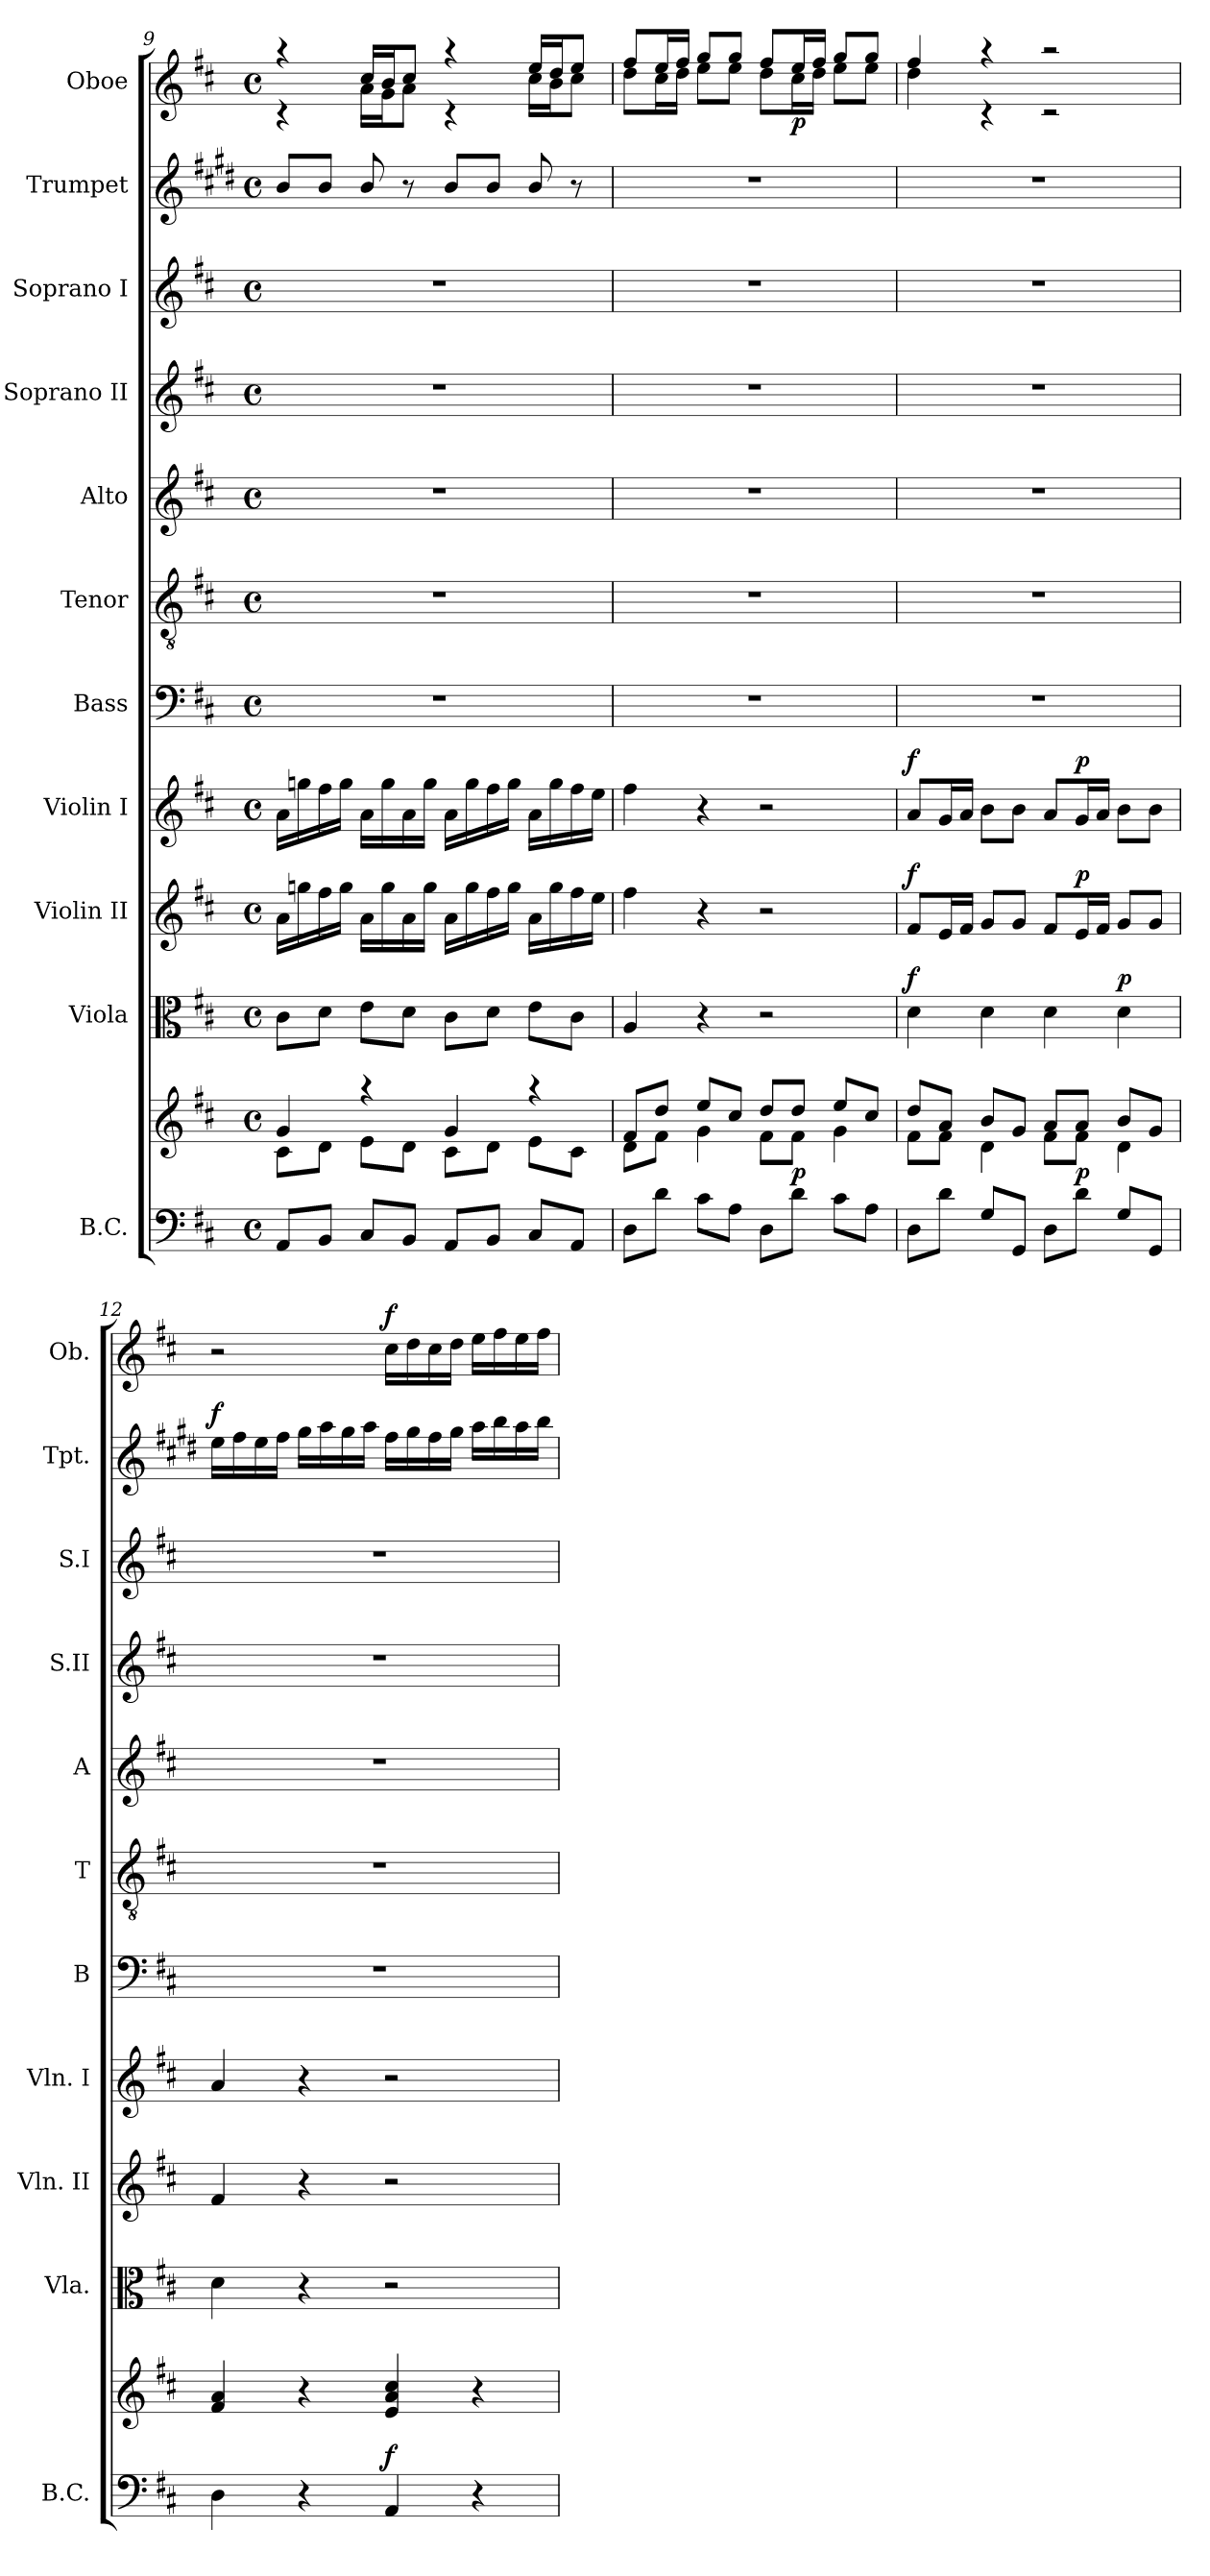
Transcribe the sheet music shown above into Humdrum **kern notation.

**kern	**kern	**dynam	**kern	**dynam	**kern	**dynam	**kern	**dynam	**kern	**kern	**kern	**kern	**kern	**kern	**dynam	**kern	**dynam
*part11	*part11	*part11	*part10	*part10	*part9	*part9	*part8	*part8	*part7	*part6	*part5	*part4	*part3	*part2	*part2	*part1	*part1
*staff12	*staff11	*staff11/12	*staff10	*staff10	*staff9	*staff9	*staff8	*staff8	*staff7	*staff6	*staff5	*staff4	*staff3	*staff2	*staff2	*staff1	*staff1
*I"B.C.	*	*	*I"Viola	*	*I"Violin II	*	*I"Violin I	*	*I"Bass	*I"Tenor	*I"Alto	*I"Soprano II	*I"Soprano I	*I"Trumpet	*	*I"Oboe	*
*I'B.C.	*	*	*I'Vla.	*	*I'Vln. II	*	*I'Vln. I	*	*I'B	*I'T	*I'A	*I'S.II	*I'S.I	*I'Tpt.	*	*I'Ob.	*
*clefF4	*clefG2	*	*clefC3	*	*clefG2	*	*clefG2	*	*clefF4	*clefGv2	*clefG2	*clefG2	*clefG2	*clefG2	*	*clefG2	*
*	*	*	*	*	*	*	*	*	*	*	*	*	*	*ITrd1c2	*	*	*
*k[f#c#]	*k[f#c#]	*	*k[f#c#]	*	*k[f#c#]	*	*k[f#c#]	*	*k[f#c#]	*k[f#c#]	*k[f#c#]	*k[f#c#]	*k[f#c#]	*k[f#c#]	*	*k[f#c#]	*
*D:	*D:	*	*D:	*	*D:	*	*D:	*	*D:	*D:	*D:	*D:	*D:	*D:	*	*D:	*
*M4/4	*M4/4	*	*M4/4	*	*M4/4	*	*M4/4	*	*M4/4	*M4/4	*M4/4	*M4/4	*M4/4	*M4/4	*	*M4/4	*
*met(c)	*met(c)	*	*met(c)	*	*met(c)	*	*met(c)	*	*met(c)	*met(c)	*met(c)	*met(c)	*met(c)	*met(c)	*	*met(c)	*
=9	=9	=9	=9	=9	=9	=9	=9	=9	=9	=9	=9	=9	=9	=9	=9	=9	=9
*	*^	*	*	*	*	*	*	*	*	*	*	*	*	*	*	*^	*
8AA/L	4g/	8c#\L	.	8c#\L	.	16a\LL	.	16a\LL	.	1r	1r	1r	1r	1r	8a/L	.	4raa	4rc	.
.	.	.	.	.	.	16ggn\	.	16ggn\	.	.	.	.	.	.	.	.	.	.	.
8BB/J	.	8d\J	.	8d\J	.	16ff#\	.	16ff#\	.	.	.	.	.	.	8a/J	.	.	.	.
.	.	.	.	.	.	16gg\JJ	.	16gg\JJ	.	.	.	.	.	.	.	.	.	.	.
8C#/L	4raa	8e\L	.	8e\L	.	16a\LL	.	16a\LL	.	.	.	.	.	.	8a/	.	16cc#/LL	16a\LL	.
.	.	.	.	.	.	16gg\	.	16gg\	.	.	.	.	.	.	.	.	16b/J	16g\J	.
8BB/J	.	8d\J	.	8d\J	.	16a\	.	16a\	.	.	.	.	.	.	8r	.	8cc#/J	8a\J	.
.	.	.	.	.	.	16gg\JJ	.	16gg\JJ	.	.	.	.	.	.	.	.	.	.	.
8AA/L	4g/	8c#\L	.	8c#\L	.	16a\LL	.	16a\LL	.	.	.	.	.	.	8a/L	.	4raa	4rc	.
.	.	.	.	.	.	16gg\	.	16gg\	.	.	.	.	.	.	.	.	.	.	.
8BB/J	.	8d\J	.	8d\J	.	16ff#\	.	16ff#\	.	.	.	.	.	.	8a/J	.	.	.	.
.	.	.	.	.	.	16gg\JJ	.	16gg\JJ	.	.	.	.	.	.	.	.	.	.	.
8C#/L	4raa	8e\L	.	8e\L	.	16a\LL	.	16a\LL	.	.	.	.	.	.	8a/	.	16ee/LL	16cc#\LL	.
.	.	.	.	.	.	16gg\	.	16gg\	.	.	.	.	.	.	.	.	16dd/J	16b\J	.
8AA/J	.	8c#\J	.	8c#\J	.	16ff#\	.	16ff#\	.	.	.	.	.	.	8r	.	8ee/J	8cc#\J	.
.	.	.	.	.	.	16ee\JJ	.	16ee\JJ	.	.	.	.	.	.	.	.	.	.	.
=10	=10	=10	=10	=10	=10	=10	=10	=10	=10	=10	=10	=10	=10	=10	=10	=10	=10	=10	=10
8D\L	8f#/L	8d\L	.	4A/	.	4ff#\	.	4ff#\	.	1r	1r	1r	1r	1r	1r	.	8ff#/L	8dd\L	.
8d\J	8dd/J	8f#\J	.	.	.	.	.	.	.	.	.	.	.	.	.	.	16ee/L	16cc#\L	.
.	.	.	.	.	.	.	.	.	.	.	.	.	.	.	.	.	16ff#/JJ	16dd\JJ	.
8c#\L	8ee/L	4g\	.	4r	.	4r	.	4r	.	.	.	.	.	.	.	.	8gg/L	8ee\L	.
8A\J	8cc#/J	.	.	.	.	.	.	.	.	.	.	.	.	.	.	.	8gg/J	8ee\J	.
8D\L	8dd/L	8f#\L	.	2r	.	2r	.	2r	.	.	.	.	.	.	.	.	8ff#/L	8dd\L	.
!	!	!	!LO:DY:a=2	!	!	!	!	!	!	!	!	!	!	!	!	!	!	!	!LO:DY:b
8d\J	8dd/J	8f#\J	p	.	.	.	.	.	.	.	.	.	.	.	.	.	16ee/L	16cc#\L	p
.	.	.	.	.	.	.	.	.	.	.	.	.	.	.	.	.	16ff#/JJ	16dd\JJ	.
8c#\L	8ee/L	4g\	.	.	.	.	.	.	.	.	.	.	.	.	.	.	8gg/L	8ee\L	.
8A\J	8cc#/J	.	.	.	.	.	.	.	.	.	.	.	.	.	.	.	8gg/J	8ee\J	.
!!LO:LB:g=z	!!
=11	=11	=11	=11	=11	=11	=11	=11	=11	=11	=11	=11	=11	=11	=11	=11	=11	=11	=11	=11
!	!	!	!	!	!LO:DY:a	!	!LO:DY:a	!	!LO:DY:a	!	!	!	!	!	!	!	!	!	!
8D\L	8dd/L	8f#\L	.	4d\	f	8f#/L	f	8a/L	f	1r	1r	1r	1r	1r	1r	.	4ff#/	4dd\	.
8d\J	8a/J	8f#\J	.	.	.	16e/L	.	16g/L	.	.	.	.	.	.	.	.	.	.	.
.	.	.	.	.	.	16f#/JJ	.	16a/JJ	.	.	.	.	.	.	.	.	.	.	.
8G/L	8b/L	4d\	.	4d\	.	8g/L	.	8b\L	.	.	.	.	.	.	.	.	4raa	4rc	.
8GG/J	8g/J	.	.	.	.	8g/J	.	8b\J	.	.	.	.	.	.	.	.	.	.	.
8D\L	8a/L	8f#\L	.	4d\	.	8f#/L	.	8a/L	.	.	.	.	.	.	.	.	2raa	2rc	.
!	!	!	!LO:DY:a=2	!	!	!	!LO:DY:a	!	!LO:DY:a	!	!	!	!	!	!	!	!	!	!
8d\J	8a/J	8f#\J	p	.	.	16e/L	p	16g/L	p	.	.	.	.	.	.	.	.	.	.
.	.	.	.	.	.	16f#/JJ	.	16a/JJ	.	.	.	.	.	.	.	.	.	.	.
!	!	!	!	!	!LO:DY:a	!	!	!	!	!	!	!	!	!	!	!	!	!	!
8G/L	8b/L	4d\	.	4d\	p	8g/L	.	8b\L	.	.	.	.	.	.	.	.	.	.	.
8GG/J	8g/J	.	.	.	.	8g/J	.	8b\J	.	.	.	.	.	.	.	.	.	.	.
*	*v	*v	*	*	*	*	*	*	*	*	*	*	*	*	*	*	*v	*v	*
=12	=12	=12	=12	=12	=12	=12	=12	=12	=12	=12	=12	=12	=12	=12	=12	=12	=12
!	!	!	!	!	!	!	!	!	!	!	!	!	!	!	!LO:DY:a	!	!
4D\	4f#/ 4a/	.	4d\	.	4f#/	.	4a/	.	1r	1r	1r	1r	1r	16dd\LL	f	2r	.
.	.	.	.	.	.	.	.	.	.	.	.	.	.	16ee\	.	.	.
.	.	.	.	.	.	.	.	.	.	.	.	.	.	16dd\	.	.	.
.	.	.	.	.	.	.	.	.	.	.	.	.	.	16ee\JJ	.	.	.
4r	4r	.	4r	.	4r	.	4r	.	.	.	.	.	.	16ff#\LL	.	.	.
.	.	.	.	.	.	.	.	.	.	.	.	.	.	16gg\	.	.	.
.	.	.	.	.	.	.	.	.	.	.	.	.	.	16ff#\	.	.	.
.	.	.	.	.	.	.	.	.	.	.	.	.	.	16gg\JJ	.	.	.
!	!	!LO:DY:a=2	!	!	!	!	!	!	!	!	!	!	!	!	!	!	!LO:DY:a
4AA/	4e/ 4a/ 4cc#/	f	2r	.	2r	.	2r	.	.	.	.	.	.	16ee\LL	.	16cc#\LL	f
.	.	.	.	.	.	.	.	.	.	.	.	.	.	16ff#\	.	16dd\	.
.	.	.	.	.	.	.	.	.	.	.	.	.	.	16ee\	.	16cc#\	.
.	.	.	.	.	.	.	.	.	.	.	.	.	.	16ff#\JJ	.	16dd\JJ	.
4r	4r	.	.	.	.	.	.	.	.	.	.	.	.	16gg\LL	.	16ee\LL	.
.	.	.	.	.	.	.	.	.	.	.	.	.	.	16aa\	.	16ff#\	.
.	.	.	.	.	.	.	.	.	.	.	.	.	.	16gg\	.	16ee\	.
.	.	.	.	.	.	.	.	.	.	.	.	.	.	16aa\JJ	.	16ff#\JJ	.
=	=	=	=	=	=	=	=	=	=	=	=	=	=	=	=	=	=
*-	*-	*-	*-	*-	*-	*-	*-	*-	*-	*-	*-	*-	*-	*-	*-	*-	*-
